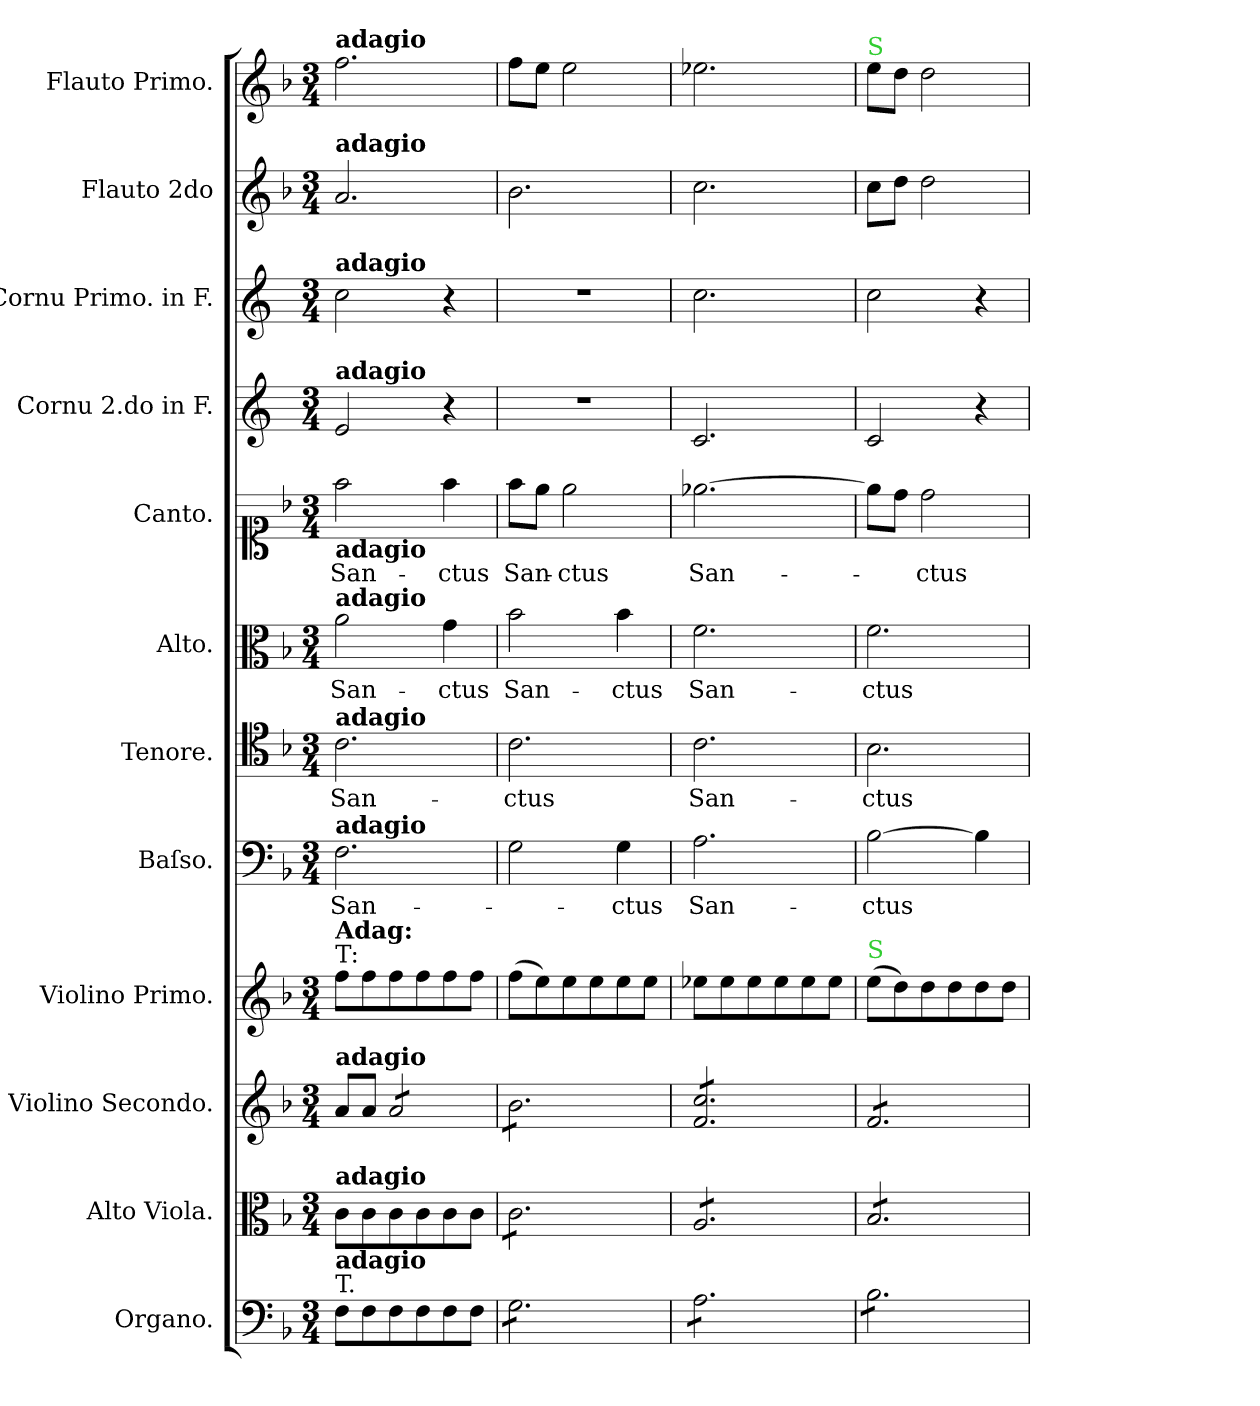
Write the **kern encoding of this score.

**kern	**kern	**kern	**kern	**kern	**text	**kern	**text	**kern	**text	**kern	**text	**kern	**kern	**kern	**kern
*part12	*part11	*part10	*part9	*part8	*part8	*part7	*part7	*part6	*part6	*part5	*part5	*part4	*part3	*part2	*part1
*staff12	*staff11	*staff10	*staff9	*staff8	*staff8	*staff7	*staff7	*staff6	*staff6	*staff5	*staff5	*staff4	*staff3	*staff2	*staff1
*I"Organo.	*I"Alto Viola.	*I"Violino Secondo.	*I"Violino Primo.	*I"Baſso.	*	*I"Tenore.	*	*I"Alto.	*	*I"Canto.	*	*I"Cornu 2.do in F.	*I"Cornu Primo. in F.	*I"Flauto 2do	*I"Flauto Primo.
*I'org	*I'a-vla	*I'vl 2	*I'vl 1	*I'B	*	*I'T	*	*I'A	*	*	*	*I'cor 2 in F	*I'cor 1 in F	*I'fl 2	*I'fl 1
*clefF4	*clefC3	*clefG2	*clefG2	*clefF4	*	*clefC4	*	*clefC3	*	*clefC1	*	*clefG2	*clefG2	*clefG2	*clefG2
*	*	*	*	*	*	*	*	*	*	*	*	*ITrd4c7	*ITrd4c7	*	*
*k[b-]	*k[b-]	*k[b-]	*k[b-]	*k[b-]	*	*k[b-]	*	*k[b-]	*	*k[b-]	*	*k[b-]	*k[b-]	*k[b-]	*k[b-]
*F:	*F:	*F:	*F:	*F:	*	*F:	*	*F:	*	*F:	*	*F:	*F:	*F:	*F:
*M3/4	*M3/4	*M3/4	*M3/4	*M3/4	*	*M3/4	*	*M3/4	*	*M3/4	*	*M3/4	*M3/4	*M3/4	*M3/4
=1	=1	=1	=1	=1	=1	=1	=1	=1	=1	=1	=1	=1	=1	=1	=1
!	!	!	!	!	!	!	!	!	!	!	!	!	!	!	!LO:TX:a:B:t=adagio
!	!	!	!	!	!	!	!	!	!	!	!	!	!	!LO:TX:a:B:t=adagio	!
!	!	!	!	!	!	!	!	!	!	!	!	!	!LO:TX:a:B:t=adagio	!	!
!	!	!	!	!	!	!	!	!	!	!	!	!LO:TX:a:B:t=adagio	!	!	!
!	!	!	!	!	!	!	!	!	!	!LO:TX:b:B:t=adagio	!	!	!	!	!
!	!	!	!	!	!	!	!	!LO:TX:a:B:t=adagio	!	!	!	!	!	!	!
!	!	!	!	!	!	!LO:TX:a:B:t=adagio	!	!	!	!	!	!	!	!	!
!	!	!	!	!LO:TX:a:B:t=adagio	!	!	!	!	!	!	!	!	!	!	!
!	!	!	!LO:TX:a:t=T&colon;	!	!	!	!	!	!	!	!	!	!	!	!
!	!	!	!LO:TX:a:B:t=Adag&colon;	!	!	!	!	!	!	!	!	!	!	!	!
!	!	!LO:TX:a:B:t=adagio	!	!	!	!	!	!	!	!	!	!	!	!	!
!	!LO:TX:a:B:t=adagio	!	!	!	!	!	!	!	!	!	!	!	!	!	!
!LO:TX:a:t=T.	!	!	!	!	!	!	!	!	!	!	!	!	!	!	!
!LO:TX:a:B:t=adagio	!	!	!	!	!	!	!	!	!	!	!	!	!	!	!
8F\L	8c\L	8a/L	8ff\L	2.F\	San-	2.c\	San-	2a\	San-	2ff\	San-	2A/	2f\	2.a/	2.ff\
8F\	8c\	8a/J	8ff\	.	.	.	.	.	.	.	.	.	.	.	.
*	*	*tremolo	*	*	*	*	*	*	*	*	*	*	*	*	*
8F\	8c\	8a/L	8ff\	.	.	.	.	.	.	.	.	.	.	.	.
8F\	8c\	8a/	8ff\	.	.	.	.	.	.	.	.	.	.	.	.
8F\	8c\	8a/	8ff\	.	.	.	.	4g\	-ctus	4ff\	-ctus	4r	4r	.	.
8F\J	8c\J	8a/J	8ff\J	.	.	.	.	.	.	.	.	.	.	.	.
=2	=2	=2	=2	=2	=2	=2	=2	=2	=2	=2	=2	=2	=2	=2	=2
!	!	!	!	!	!	!	!	!	!LO:LY:i	!	!LO:LY:i	!	!	!	!
*tremolo	*	*	*	*	*	*	*	*	*	*	*	*	*	*	*
*	*tremolo	*	*	*	*	*	*	*	*	*	*	*	*	*	*
8G\L	8c\L	8b-\L	(8ff\L	2G\	.	2.c\	-ctus	2b-\	San-	8ff\L	San-	2.r	2.r	2.b-\	8ff\L
8G\	8c\	8b-\	8ee\)	.	.	.	.	.	.	8ee\J	.	.	.	.	8ee\J
!	!	!	!	!	!	!	!	!	!	!	!LO:LY:i	!	!	!	!
8G\	8c\	8b-\	8ee\	.	.	.	.	.	.	2ee\	-ctus	.	.	.	2ee\
8G\	8c\	8b-\	8ee\	.	.	.	.	.	.	.	.	.	.	.	.
!	!	!	!	!	!	!	!	!	!LO:LY:i	!	!	!	!	!	!
8G\	8c\	8b-\	8ee\	4G\	-ctus	.	.	4b-\	-ctus	.	.	.	.	.	.
8G\J	8c\J	8b-\J	8ee\J	.	.	.	.	.	.	.	.	.	.	.	.
=3	=3	=3	=3	=3	=3	=3	=3	=3	=3	=3	=3	=3	=3	=3	=3
!	!	!	!	!	!LO:LY:i	!	!LO:LY:i	!	!LO:LY:i	!	!LO:LY:i	!	!	!	!
8A\L	8A/L	8f/ 8cc/L	8ee-X\L	2.A\	San-	2.c\	San-	2.f\	San-	[2.ee-X\	San-	2.F/	2.f\	2.cc\	2.ee-X\
8A\	8A/	8f/ 8cc/	8ee-\	.	.	.	.	.	.	.	.	.	.	.	.
8A\	8A/	8f/ 8cc/	8ee-\	.	.	.	.	.	.	.	.	.	.	.	.
8A\	8A/	8f/ 8cc/	8ee-\	.	.	.	.	.	.	.	.	.	.	.	.
8A\	8A/	8f/ 8cc/	8ee-\	.	.	.	.	.	.	.	.	.	.	.	.
8A\J	8A/J	8f/ 8cc/J	8ee-\J	.	.	.	.	.	.	.	.	.	.	.	.
=4	=4	=4	=4	=4	=4	=4	=4	=4	=4	=4	=4	=4	=4	=4	=4
!	!	!	!	!	!	!	!	!	!	!	!	!	!	!	!LO:TX:a:color=limegreen:t=S
!	!	!	!LO:TX:a:color=limegreen:t=S	!	!	!	!	!	!	!	!	!	!	!	!
!	!	!	!	!	!LO:LY:i	!	!LO:LY:i	!	!LO:LY:i	!	!	!	!	!	!
8B-\L	8B-/L	8f/L	(8ee\L	[2B-\	ctus	2.B-\	-ctus	2.f\	-ctus	8ee-\L]	.	2F/	2f\	8cc\L	8ee\L
8B-\	8B-/	8f/	8dd\)	.	.	.	.	.	.	8dd\J	.	.	.	8dd\J	8dd\J
!	!	!	!	!	!	!	!	!	!	!	!LO:LY:i	!	!	!	!
8B-\	8B-/	8f/	8dd\	.	.	.	.	.	.	2dd\	-ctus	.	.	2dd\	2dd\
8B-\	8B-/	8f/	8dd\	.	.	.	.	.	.	.	.	.	.	.	.
8B-\	8B-/	8f/	8dd\	4B-\]	.	.	.	.	.	.	.	4r	4r	.	.
8B-\J	8B-/J	8f/J	8dd\J	.	.	.	.	.	.	.	.	.	.	.	.
*	*	*Xtremolo	*	*	*	*	*	*	*	*	*	*	*	*	*
*	*Xtremolo	*	*	*	*	*	*	*	*	*	*	*	*	*	*
*Xtremolo	*	*	*	*	*	*	*	*	*	*	*	*	*	*	*
=	=	=	=	=	=	=	=	=	=	=	=	=	=	=	=
*-	*-	*-	*-	*-	*-	*-	*-	*-	*-	*-	*-	*-	*-	*-	*-
